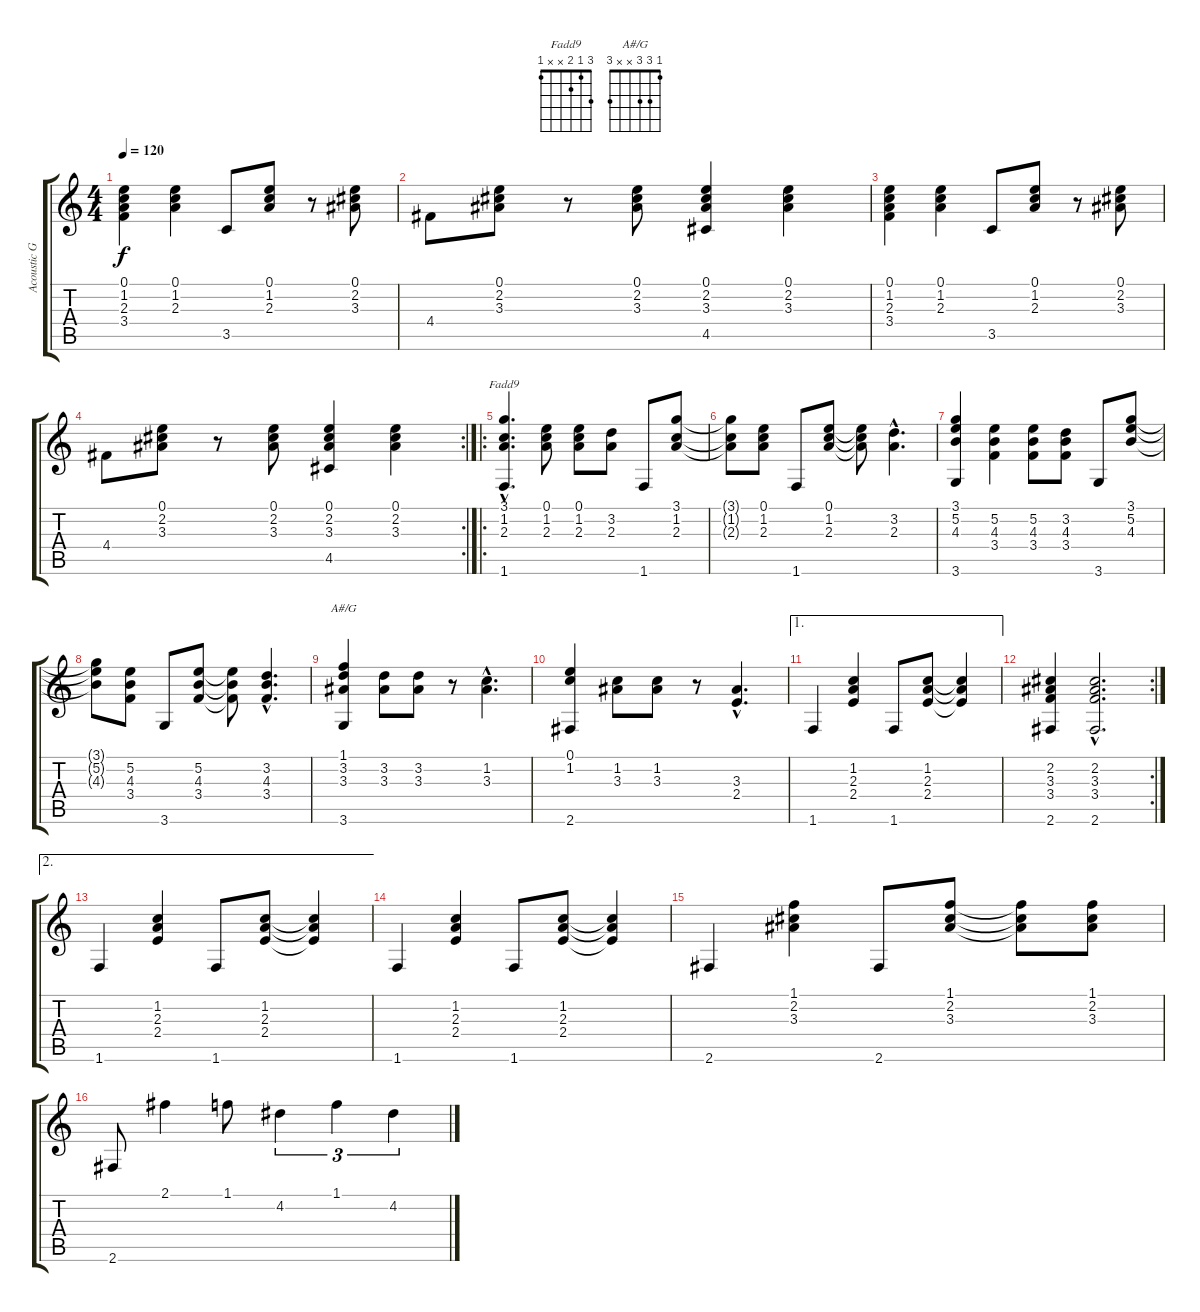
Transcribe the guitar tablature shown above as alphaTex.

\track ("Acoustic Guitar" "Acoustic G") {instrument acousticguitarnylon}
\staff {score tabs}
\tuning (E4 B3 G3 D3 A2 E2) {hide}
\chord ("Fadd9" 3 1 2 x x 1)
\chord ("A#/G" 1 3 3 x x 3)
\ts (4 4)
\tempo 120
\clef g2
\ks c
(0.1 1.2 2.3 3.4).4{dy f instrument acousticguitarnylon} (0.1 1.2 2.3).4 3.5.8 (0.1 1.2 2.3).8 r.8 (0.1 2.2 3.3).8 |
4.4.8 (0.1 2.2 3.3).8 r.8 (0.1 2.2 3.3).8 (0.1 2.2 3.3 4.5).4 (0.1 2.2 3.3).4 |
(0.1 1.2 2.3 3.4).4 (0.1 1.2 2.3).4 3.5.8 (0.1 1.2 2.3).8 r.8 (0.1 2.2 3.3).8 |
\rc 2
4.4.8 (0.1 2.2 3.3).8 r.8 (0.1 2.2 3.3).8 (0.1 2.2 3.3 4.5).4 (0.1 2.2 3.3).4 |
\ro
(3.1{hac} 1.2{hac} 2.3{hac} 1.6{hac}).4{d ch "Fadd9"} (0.1 1.2 2.3).8 (0.1 1.2 2.3).8 (3.2 2.3).8 1.6.8 (3.1 1.2 2.3).8 |
(3.1{t} 1.2{t} 2.3{t}).8 (0.1 1.2 2.3).8 1.6.8 (0.1 1.2 2.3).8 (0.1{t} 1.2{t} 2.3{t}).8 (3.2{hac} 2.3{hac}).4{d} |
(3.1 5.2 4.3 3.6).4 (5.2 4.3 3.4).4 (5.2 4.3 3.4).8 (3.2 4.3 3.4).8 3.6.8 (3.1 5.2 4.3).8 |
(3.1{t} 5.2{t} 4.3{t}).8 (5.2 4.3 3.4).8 3.6.8 (5.2 4.3 3.4).8 (5.2{t} 4.3{t} 3.4{t}).8 (3.2{hac} 4.3{hac} 3.4{hac}).4{d} |
(1.1 3.2 3.3 3.6).4{ch "A#/G"} (3.2 3.3).8 (3.2 3.3).8 r.8 (1.2{hac} 3.3{hac}).4{d} |
(0.1 1.2 2.6).4 (1.2 3.3).8 (1.2 3.3).8 r.8 (3.3{hac} 2.4{hac}).4{d} |
\ae 1
1.6.4 (1.2 2.3 2.4).4 1.6.8 (1.2 2.3 2.4).8 (1.2{t} 2.3{t} 2.4{t}).4 |
\rc 2
(2.2 3.3 3.4 2.6).4 (2.2{hac} 3.3{hac} 3.4{hac} 2.6{hac}).2{d} |
\ae 2
1.6.4 (1.2 2.3 2.4).4 1.6.8 (1.2 2.3 2.4).8 (1.2{t} 2.3{t} 2.4{t}).4 |
1.6.4 (1.2 2.3 2.4).4 1.6.8 (1.2 2.3 2.4).8 (1.2{t} 2.3{t} 2.4{t}).4 |
2.6.4 (1.1 2.2 3.3).4 2.6.8 (1.1 2.2 3.3).8 (1.1{t} 2.2{t} 3.3{t}).8 (1.1 2.2 3.3).8 |
2.6.8 2.1.4 1.1.8 4.2.4{tu (3 2)} 1.1.4{tu (3 2)} 4.2.4{tu (3 2)}
